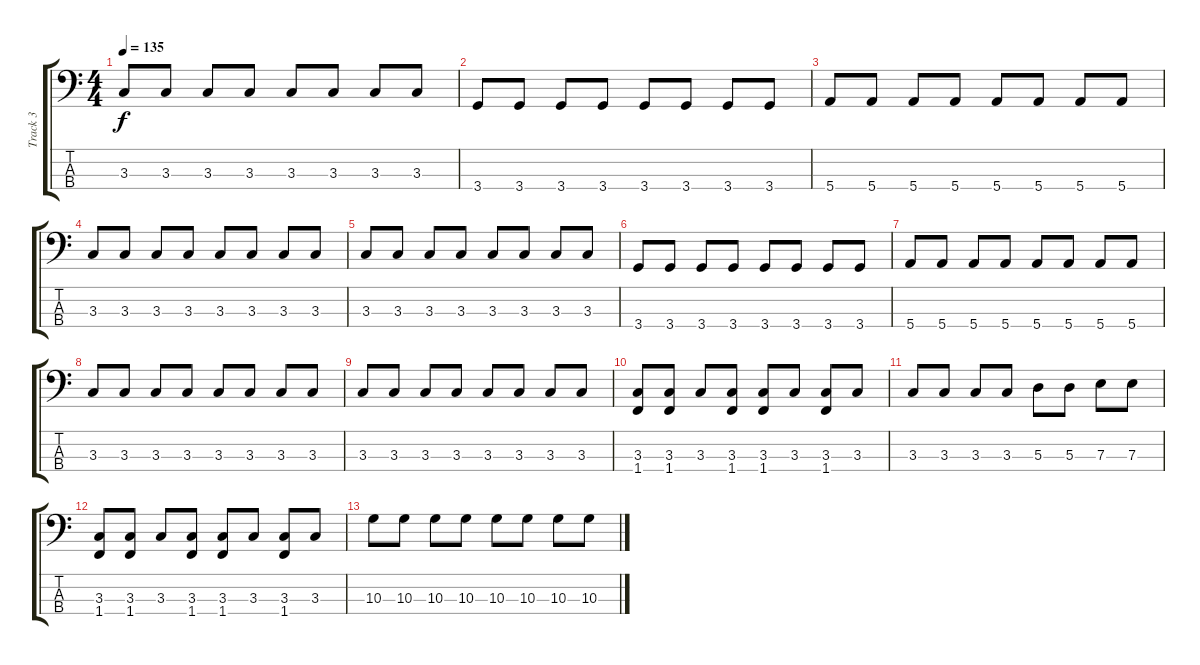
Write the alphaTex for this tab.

\track ("Track 3" "Track 3") {instrument electricbasspick}
\staff {score tabs}
\tuning (G2 D2 A1 E1) {hide}
\ts (4 4)
\tempo 135
\clef f4
\ks c
3.3.8{dy f} 3.3.8 3.3.8 3.3.8 3.3.8 3.3.8 3.3.8 3.3.8 |
3.4.8 3.4.8 3.4.8 3.4.8 3.4.8 3.4.8 3.4.8 3.4.8 |
5.4.8 5.4.8 5.4.8 5.4.8 5.4.8 5.4.8 5.4.8 5.4.8 |
3.3.8 3.3.8 3.3.8 3.3.8 3.3.8 3.3.8 3.3.8 3.3.8 |
3.3.8 3.3.8 3.3.8 3.3.8 3.3.8 3.3.8 3.3.8 3.3.8 |
3.4.8 3.4.8 3.4.8 3.4.8 3.4.8 3.4.8 3.4.8 3.4.8 |
5.4.8 5.4.8 5.4.8 5.4.8 5.4.8 5.4.8 5.4.8 5.4.8 |
3.3.8 3.3.8 3.3.8 3.3.8 3.3.8 3.3.8 3.3.8 3.3.8 |
3.3.8 3.3.8 3.3.8 3.3.8 3.3.8 3.3.8 3.3.8 3.3.8 |
(3.3 1.4).8 (3.3 1.4).8 3.3.8 (3.3 1.4).8 (3.3 1.4).8 3.3.8 (3.3 1.4).8 3.3.8 |
3.3.8 3.3.8 3.3.8 3.3.8 5.3.8 5.3.8 7.3.8 7.3.8 |
(3.3 1.4).8 (3.3 1.4).8 3.3.8 (3.3 1.4).8 (3.3 1.4).8 3.3.8 (3.3 1.4).8 3.3.8 |
10.3.8 10.3.8 10.3.8 10.3.8 10.3.8 10.3.8 10.3.8 10.3.8
